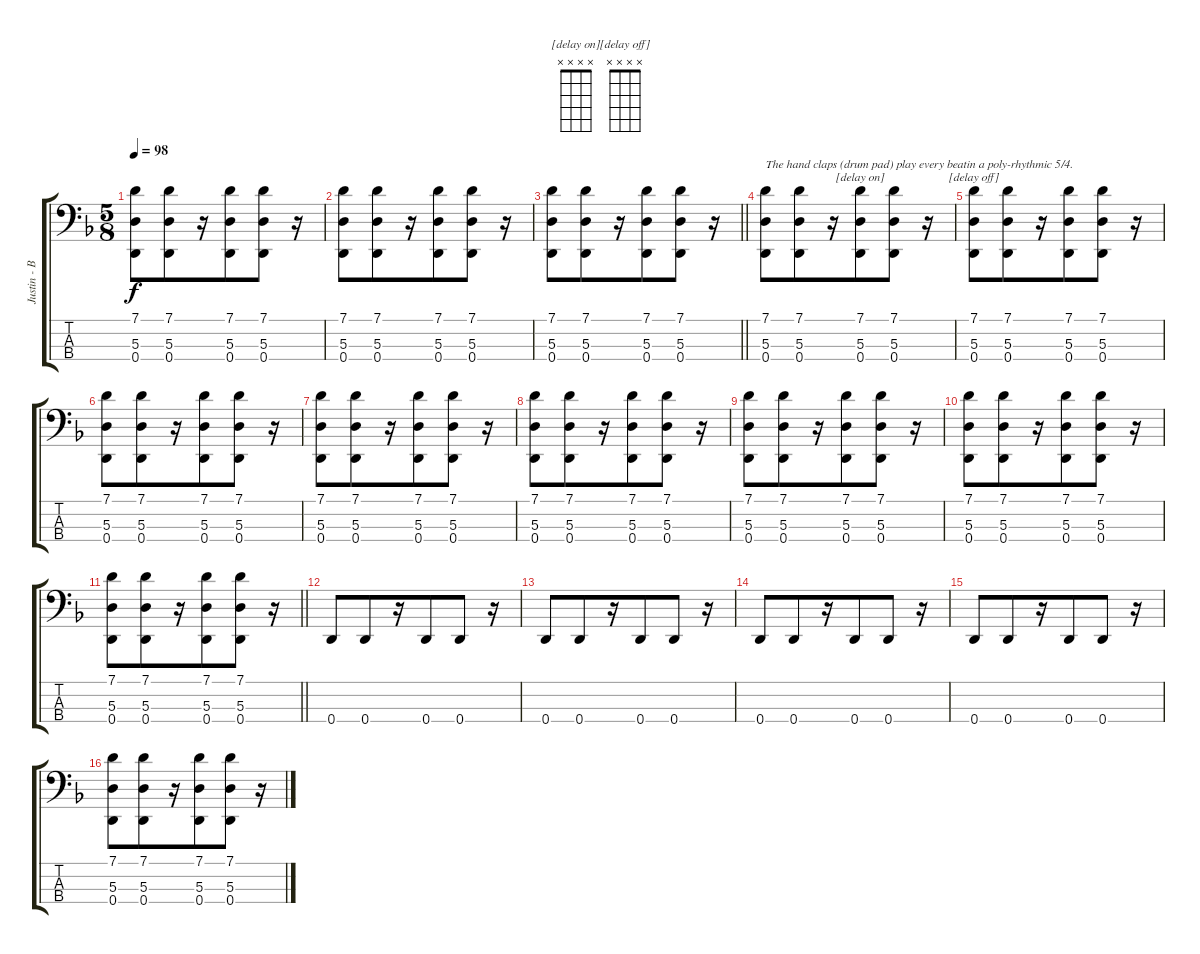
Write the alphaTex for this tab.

\track ("Justin - Bass" "Justin - B") {instrument electricbasspick}
\staff {score tabs}
\tuning (G2 D2 A1 D1) {hide}
\chord ("[delay on]" x x x x)
\chord ("[delay off]" x x x x)
\ts (5 8)
\tempo 98
\clef f4
\ks dminor
(7.1 5.3 0.4).8{dy f beam merge} (7.1 5.3 0.4).8 r.16 (7.1 5.3 0.4).8{beam merge} (7.1 5.3 0.4).8 r.16 |
(7.1 5.3 0.4).8{beam merge} (7.1 5.3 0.4).8 r.16 (7.1 5.3 0.4).8{beam merge} (7.1 5.3 0.4).8 r.16 |
\barLineRight lightlight
(7.1 5.3 0.4).8{beam merge} (7.1 5.3 0.4).8 r.16 (7.1 5.3 0.4).8{beam merge} (7.1 5.3 0.4).8 r.16 |
(7.1 5.3 0.4).8{txt "The hand claps (drum pad) play every beat" beam merge} (7.1 5.3 0.4).8 r.16 (7.1 5.3 0.4).8{ch "[delay on]" beam merge} (7.1 5.3 0.4).8 r.16{txt "             in a poly-rhythmic 5/4."} |
(7.1 5.3 0.4).8{ch "[delay off]" beam merge} (7.1 5.3 0.4).8 r.16 (7.1 5.3 0.4).8{beam merge} (7.1 5.3 0.4).8 r.16 |
(7.1 5.3 0.4).8{beam merge} (7.1 5.3 0.4).8 r.16 (7.1 5.3 0.4).8{beam merge} (7.1 5.3 0.4).8 r.16 |
(7.1 5.3 0.4).8{beam merge} (7.1 5.3 0.4).8 r.16 (7.1 5.3 0.4).8{beam merge} (7.1 5.3 0.4).8 r.16 |
(7.1 5.3 0.4).8{beam merge} (7.1 5.3 0.4).8 r.16 (7.1 5.3 0.4).8{beam merge} (7.1 5.3 0.4).8 r.16 |
(7.1 5.3 0.4).8{beam merge} (7.1 5.3 0.4).8 r.16 (7.1 5.3 0.4).8{beam merge} (7.1 5.3 0.4).8 r.16 |
(7.1 5.3 0.4).8{beam merge} (7.1 5.3 0.4).8 r.16 (7.1 5.3 0.4).8{beam merge} (7.1 5.3 0.4).8 r.16 |
\barLineRight lightlight
(7.1 5.3 0.4).8{beam merge} (7.1 5.3 0.4).8 r.16 (7.1 5.3 0.4).8{beam merge} (7.1 5.3 0.4).8 r.16 |
0.4.8{beam merge} 0.4.8 r.16 0.4.8{beam merge} 0.4.8 r.16 |
0.4.8{beam merge} 0.4.8 r.16 0.4.8{beam merge} 0.4.8 r.16 |
0.4.8{beam merge} 0.4.8 r.16 0.4.8{beam merge} 0.4.8 r.16 |
0.4.8{beam merge} 0.4.8 r.16 0.4.8{beam merge} 0.4.8 r.16 |
(7.1 5.3 0.4).8{beam merge} (7.1 5.3 0.4).8 r.16 (7.1 5.3 0.4).8{beam merge} (7.1 5.3 0.4).8 r.16
